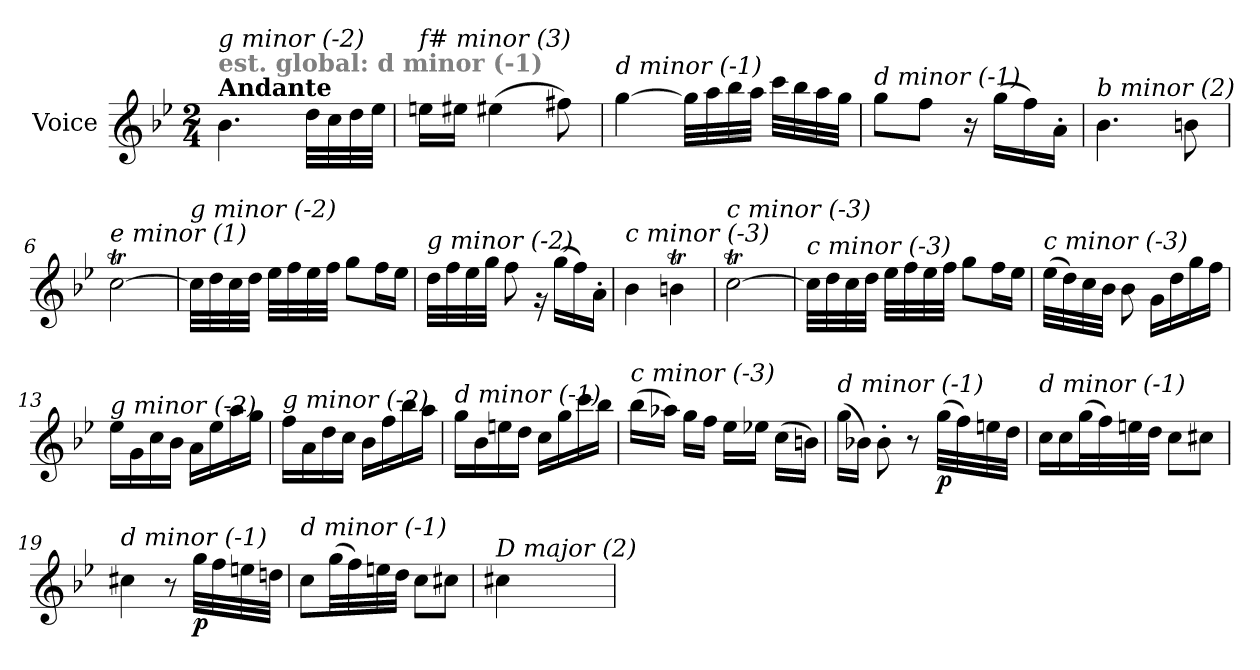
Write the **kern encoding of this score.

**kern	**dynam
*part1	*part1
*staff1	*staff1
*I"Voice	*
*clefG2	*
*k[b-e-]	*
*B-:	*
*M2/4	*
=1	=1
!LO:TX:a:B:t=Andante	!
!LO:TX:a:B:color=#808080:t=est. global&colon; d minor (-1)	!
!LO:TX:i:t=g minor (-2)	!
4.b-\	.
32dd\LLL	.
32cc\	.
32dd\	.
32ee-\JJJ	.
=2	=2
!LO:TX:i:t=f# minor (3)	!
16een\LL	.
16ee#Xi\JJ	.
(>4ee#Xi\	.
8ff#X\)	.
=3	=3
!LO:TX:i:t=d minor (-1)	!
[4gg\	.
32gg\LLL]	.
32aa\	.
32bb-\	.
32aa\JJJ	.
32ccc\LLL	.
32bb-\	.
32aa\	.
32gg\JJJ	.
=4	=4
!LO:TX:i:t=d minor (-1)	!
8gg\L	.
8ff\J	.
16r	.
(>16gg\LL	.
16ff\)	.
16a'>\JJ	.
=5	=5
!LO:TX:i:t=b minor (2)	!
4.b-\	.
8bn\	.
=6	=6
!LO:TX:i:t=e minor (1)	!
[2ccT\	.
!!LO:LB:g=z
=7	=7
!LO:TX:i:t=g minor (-2)	!
32cc\LLL]	.
32dd\	.
32cc\	.
32dd\JJJ	.
32ee-\LLL	.
32ff\	.
32ee-\	.
32ff\JJJ	.
8gg\L	.
16ff\L	.
16ee-\JJ	.
=8	=8
!LO:TX:i:t=g minor (-2)	!
32dd\LLL	.
32ff\	.
32ee-\	.
32gg\JJJ	.
8ff\	.
16rg	.
(>16gg\LL	.
16ff\)	.
16a'>\JJ	.
=9	=9
!LO:TX:i:t=c minor (-3)	!
4b-\	.
4bnt\	.
=10	=10
!LO:TX:i:t=c minor (-3)	!
[2ccT\	.
=11	=11
!LO:TX:i:t=c minor (-3)	!
32cc\LLL]	.
32dd\	.
32cc\	.
32dd\JJJ	.
32ee-\LLL	.
32ff\	.
32ee-\	.
32ff\JJJ	.
8gg\L	.
16ff\L	.
16ee-\JJ	.
!!LO:LB:g=z
=12	=12
!LO:TX:i:t=c minor (-3)	!
(>32ee-\LLL	.
32dd\)	.
32cc\	.
32b-\JJJ	.
8b-\	.
16g\LL	.
16dd\	.
16gg\	.
16ff\JJ	.
=13	=13
!LO:TX:i:t=g minor (-2)	!
16ee-\LL	.
16g\	.
16cc\	.
16b-\JJ	.
16a\LL	.
16ee-\	.
16aa\	.
16gg\JJ	.
=14	=14
!LO:TX:i:t=g minor (-2)	!
16ff\LL	.
16a\	.
16dd\	.
16cc\JJ	.
16b-\LL	.
16ff\	.
16bb-\	.
16aa\JJ	.
=15	=15
!LO:TX:i:t=d minor (-1)	!
16gg\LL	.
16b-\	.
16een\	.
16dd\JJ	.
16cc\LL	.
16gg\	.
16ccc\	.
16bb-\JJ	.
!!LO:LB:g=z
=16	=16
!LO:TX:i:t=c minor (-3)	!
(>16bb-\LL	.
16aa-X\JJ)	.
16gg\LL	.
16ff\JJ	.
16ee-\LL	.
16ee-X\JJ	.
(>16cc\LL	.
16bn\JJ)	.
!!LO:LB:g=z
=17	=17
!LO:TX:i:t=d minor (-1)	!
(>16gg\LL	.
16b-X\JJ)	.
8b-'>\	.
8r	.
!	!LO:DY:b
(>32gg\LLL	p
32ff\)	.
32een\	.
32dd\JJJ	.
=18	=18
!LO:TX:i:t=d minor (-1)	!
16cc\LL	.
16cc\	.
(>32gg\L	.
32ff\)	.
32een\	.
32dd\JJJ	.
8cc\L	.
8cc#Xi\J	.
=19	=19
!LO:TX:i:t=d minor (-1)	!
4cc#Xi\	.
8r	.
!	!LO:DY:b
32gg\LLL	p
32ff\	.
32een\	.
32ddn\JJJ	.
=20	=20
!LO:TX:i:t=d minor (-1)	!
8cc\L	.
(>32gg\LL	.
32ff\)	.
32een\	.
32dd\JJJ	.
8cc\L	.
8cc#Xi\J	.
=21	=21
!LO:TX:i:t=D major (2)	!
4cc#Xi\	.
=	=
*-	*-
